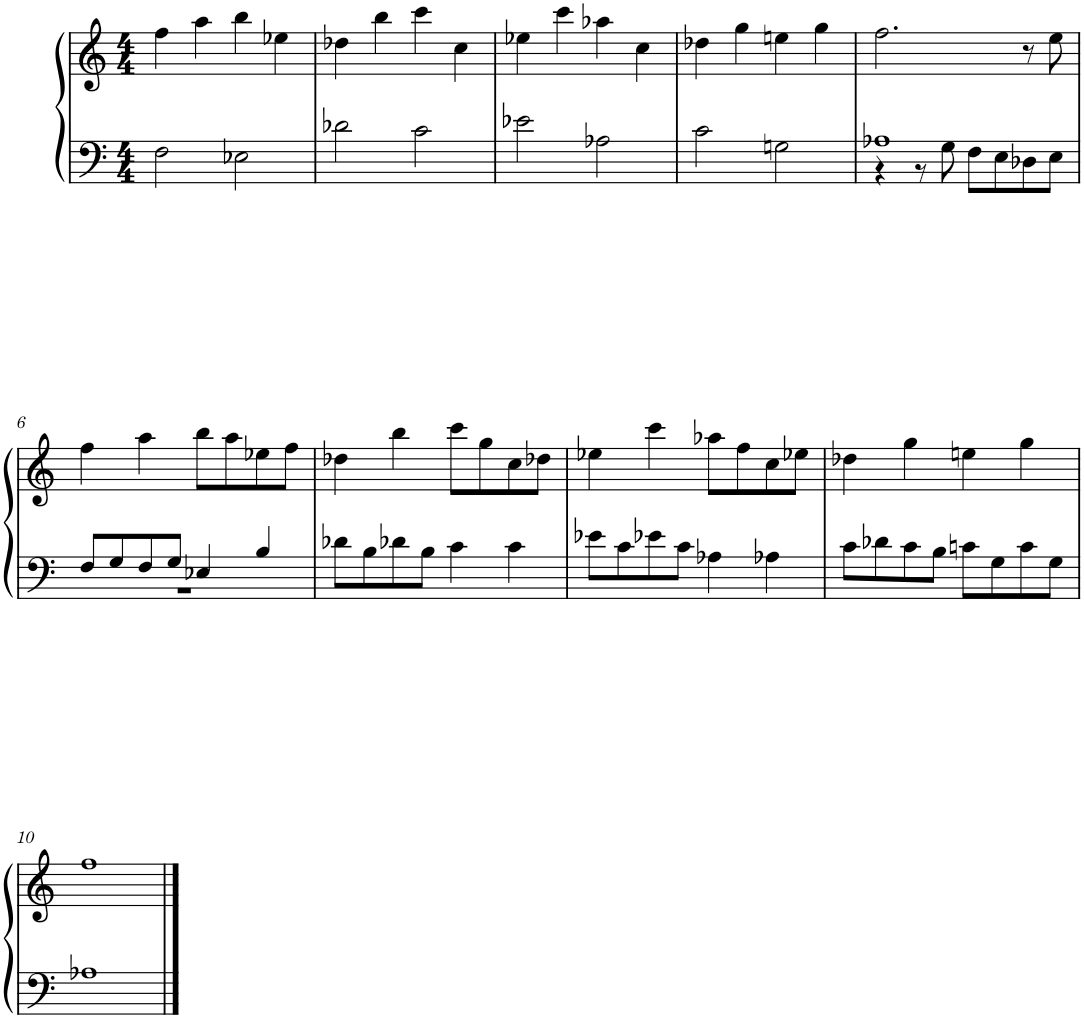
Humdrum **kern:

**kern	**kern
*part1	*part1
*staff2	*staff1
*I"Piano	*
*I'Pno.	*
*clefF4	*clefG2
*k[]	*k[]
*M4/4	*M4/4
=1	=1
2F\	4ff\
.	4aa\
2E-X\	4bb\
.	4ee-X\
=2	=2
2d-X\	4dd-X\
.	4bb\
2c\	4ccc\
.	4cc\
=3	=3
2e-X\	4ee-X\
.	4ccc\
2A-X\	4aa-X\
.	4cc\
=4	=4
2c\	4dd-X\
.	4gg\
2Gn\	4een\
.	4gg\
=5	=5
*^	*
1A-X	4r	2.ff\
.	8r	.
.	8G\	.
.	8F\L	.
.	8E\	.
.	8D-X\	8r
.	8E\J	8ee\
!!LO:LB:g=z
=6	=6	=6
8F/L	1r	4ff\
8G/	.	.
8F/	.	4aa\
8G/J	.	.
4E-X/	.	8bb\L
.	.	8aa\
4B/	.	8ee-X\
.	.	8ff\J
*v	*v	*
=7	=7
8d-X\L	4dd-X\
8B\	.
8d-X\	4bb\
8B\J	.
4c\	8ccc\L
.	8gg\
4c\	8cc\
.	8dd-X\J
=8	=8
8e-X\L	4ee-X\
8c\	.
8e-X\	4ccc\
8c\J	.
4A-X\	8aa-X\L
.	8ff\
4A-X\	8cc\
.	8ee-X\J
=9	=9
8c\L	4dd-X\
8d-X\	.
8c\	4gg\
8B\J	.
8cn\L	4een\
8G\	.
8c\	4gg\
8G\J	.
!!LO:LB:g=z
=10	=10
1A-X	1ff
==	==
*-	*-
